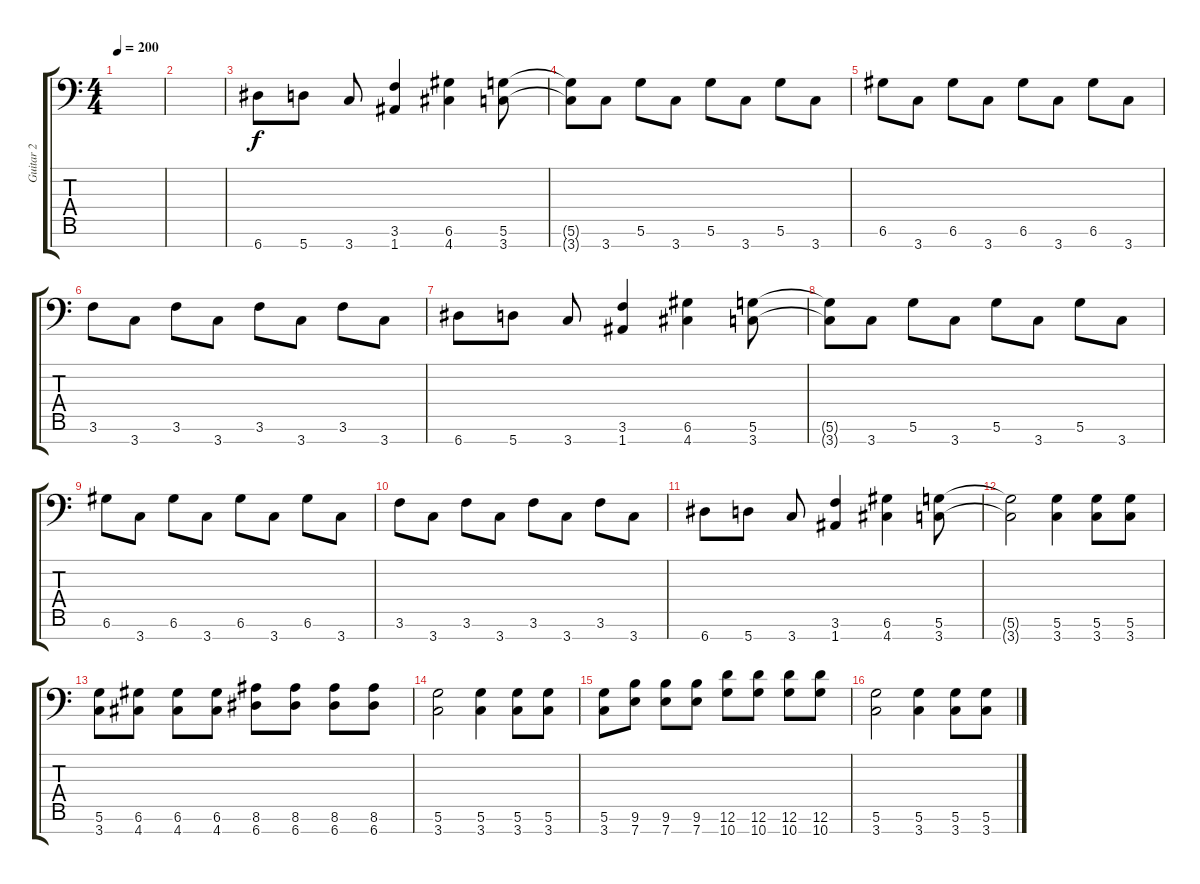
\track ("Guitar 2" "Guitar 2") {instrument distortionguitar}
\staff {score tabs}
\tuning (D4 A3 F3 C3 G2 D2 A1) {hide}
\ts (4 4)
\tempo 200
\clef f4
\ks c
|
|
6.7.8 5.7.8 3.7.8 (3.6 1.7).4 (6.6 4.7).4 (5.6 3.7).8 |
(5.6{t} 3.7{t}).8 3.7.8 5.6.8 3.7.8 5.6.8 3.7.8 5.6.8 3.7.8 |
6.6.8 3.7.8 6.6.8 3.7.8 6.6.8 3.7.8 6.6.8 3.7.8 |
3.6.8 3.7.8 3.6.8 3.7.8 3.6.8 3.7.8 3.6.8 3.7.8 |
6.7.8 5.7.8 3.7.8 (3.6 1.7).4 (6.6 4.7).4 (5.6 3.7).8 |
(5.6{t} 3.7{t}).8 3.7.8 5.6.8 3.7.8 5.6.8 3.7.8 5.6.8 3.7.8 |
6.6.8 3.7.8 6.6.8 3.7.8 6.6.8 3.7.8 6.6.8 3.7.8 |
3.6.8 3.7.8 3.6.8 3.7.8 3.6.8 3.7.8 3.6.8 3.7.8 |
6.7.8 5.7.8 3.7.8 (3.6 1.7).4 (6.6 4.7).4 (5.6 3.7).8 |
(5.6{t} 3.7{t}).2 (5.6 3.7).4 (5.6 3.7).8 (5.6 3.7).8 |
(5.6 3.7).8 (6.6 4.7).8 (6.6 4.7).8 (6.6 4.7).8 (8.6 6.7).8 (8.6 6.7).8 (8.6 6.7).8 (8.6 6.7).8 |
(5.6 3.7).2 (5.6 3.7).4 (5.6 3.7).8 (5.6 3.7).8 |
(5.6 3.7).8 (9.6 7.7).8 (9.6 7.7).8 (9.6 7.7).8 (12.6 10.7).8 (12.6 10.7).8 (12.6 10.7).8 (12.6 10.7).8 |
(5.6 3.7).2 (5.6 3.7).4 (5.6 3.7).8 (5.6 3.7).8
